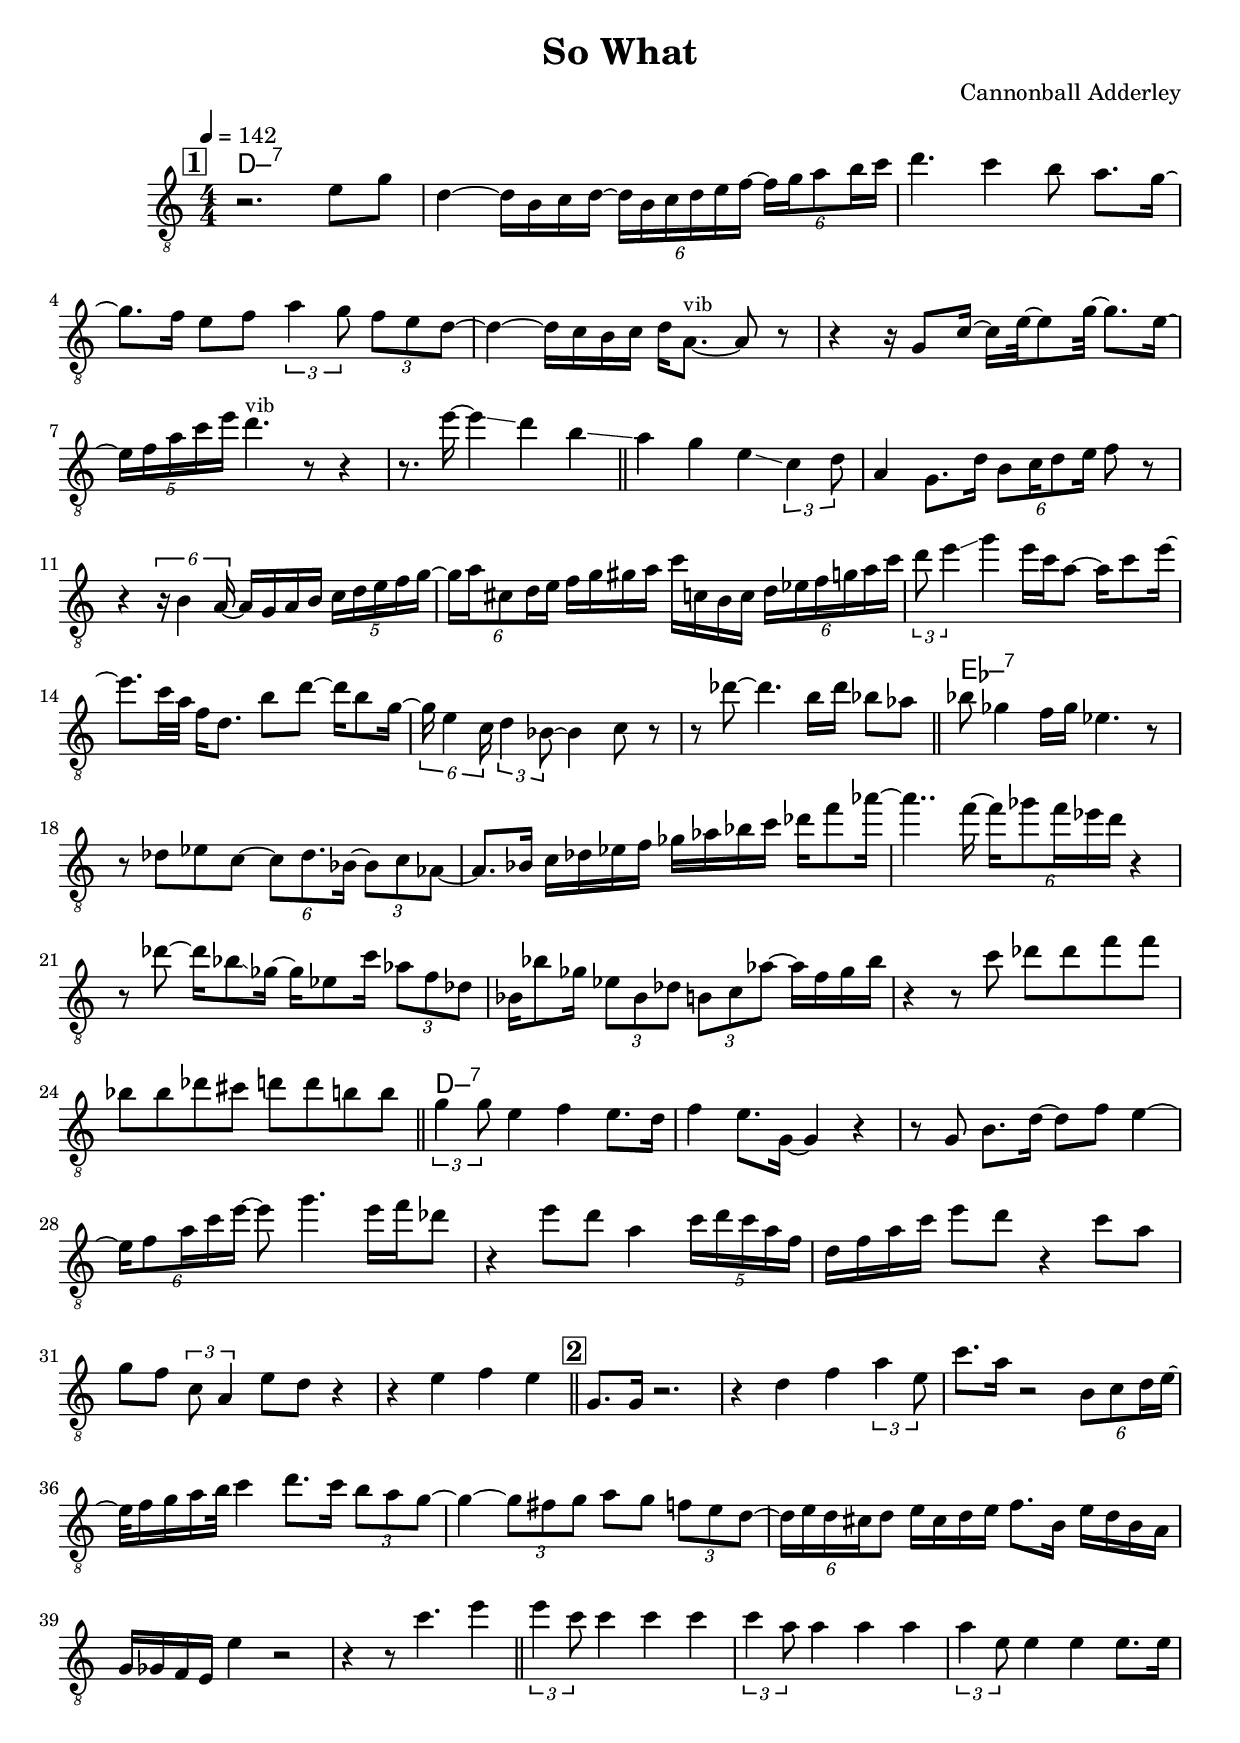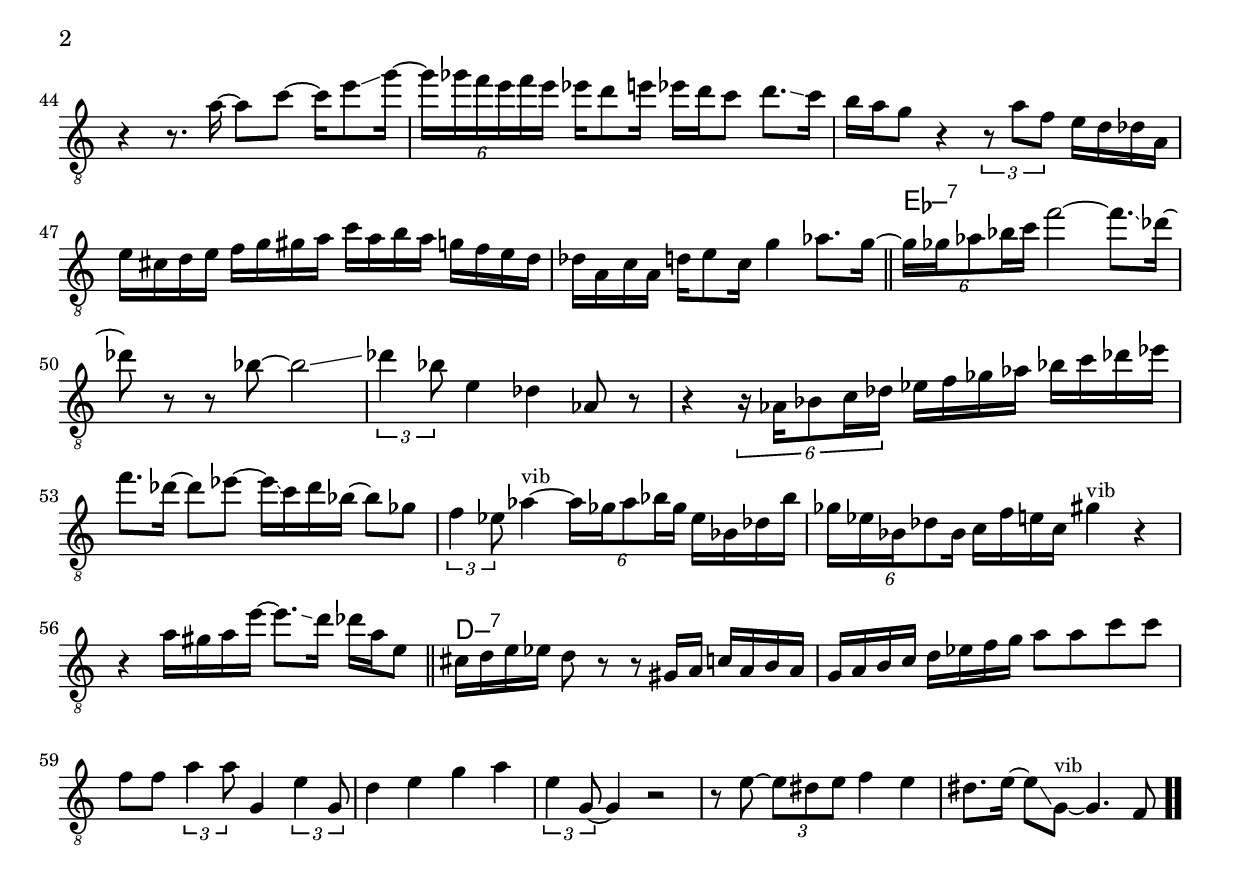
\version "2.13.2"

#(ly:set-option 'point-and-click #f)

\header {
  title = "So What"
  composer = "Cannonball Adderley"
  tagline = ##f
}
global =
{
    \override Staff.TimeSignature #'style = #'()
    \time 4/4
    \clef "treble_8"
    \key c \major
    \override Rest #'direction = #'0
    \override MultiMeasureRest #'staff-position = #0
}
\score
{
<<
    \transpose c' c'

    \new ChordNames { \chords {
      \set majorSevenSymbol = \markup { "maj7" }
      \set minorChordModifier = \markup { \char ##x2013 }
      
      | d1:min7 | s1 | s1 | s1 | s1 | s1 | s1 | s1 
      | s1 | s1 | s1 | s1 | s1 | s1 | s1 | s1 
      | es1:min7 | s1 | s1 | s1 | s1 | s1 | s1 | s1 
      | d1:min7 | s1 | s1 | s1 | s1 | s1 | s1 | s1 
      | s1 | s1 | s1 | s1 | s1 | s1 | s1 | s1 
      | s1 | s1 | s1 | s1 | s1 | s1 | s1 | s1 
      | es1:min7 | s1 | s1 | s1 | s1 | s1 | s1 | s1 
      | d1:min7|
      }
      }

    \new Staff
    <<
    \transpose c' c'

    {
      \global
  		%\override Score.MetronomeMark #'transparent = ##t
  		%\override Score.MetronomeMark #'stencil = ##f
  		
  		\override HorizontalBracket #'direction = #UP
  		\override HorizontalBracket #'bracket-flare = #'(0 . 0)
  		
  		\override TextSpanner #'dash-fraction = #1.0
  		\override TextSpanner #'bound-details #'left #'text = \markup{ \concat{\draw-line #'(0 . -1.0) \draw-line #'(1.0 . 0) }}
  		\override TextSpanner #'bound-details #'right #'text = \markup{ \concat{ \draw-line #'(1.0 . 0) \draw-line #'(0 . -1.0) }}
          \set Score.markFormatter = #format-mark-box-numbers


      \tempo 4 = 142
      \set Score.currentBarNumber = #1
     
      \bar "||" \mark \default r2. e'8 g'8 
      | d'4~ d'16 b16 c'16 d'16~ \tuplet 6/4 {d'16 b16 c'16 d'16 e'16 f'16~} \tuplet 6/4 {f'16 g'16 a'8 b'16 c''16} 
      | d''4. c''4 b'8 a'8. g'16~ 
      | g'8. f'16 e'8 f'8 \tuplet 3/2 {a'4 g'8} \tuplet 3/2 {f'8 e'8 d'8~} 
      | d'4~ d'16 c'16 b16 c'16 d'16 a8.~^\markup{\left-align \small vib} a8 r8 
      | r4 r16 g8 c'16~ c'16 e'32~ e'8 g'32~ g'8. e'16~ 
      | \tuplet 5/4 {e'16 f'16 a'16 c''16 e''16} d''4.^\markup{\left-align \small vib} r8 r4 
      | r8. e''16~ e''4\glissando  d''4 b'4\glissando  
      \bar "||" a'4 g'4 e'4\glissando  \tuplet 3/2 {c'4 d'8} 
      | a4 g8. d'16 \tuplet 6/4 {b8 c'16 d'8 e'16} f'8 r8 
      | r4 \tuplet 6/4 {r16 b4 a16~} a16 g16 a16 b16 \tuplet 5/4 {c'16 d'16 e'16 f'16 g'16~} 
      | \tuplet 6/4 {g'16 a'16 cis'8 d'16 e'16} f'16 g'16 gis'16 a'16 c''16 c'16 b16 c'16 \tuplet 6/4 {d'16 es'16 f'16 g'16 a'16 c''16} 
      | \tuplet 3/2 {d''8 e''4\glissando } g''4 e''16 c''16 a'8~ a'16 c''8 e''16~ 
      | e''8. c''32 a'32 f'16 d'8. b'8 d''8~ d''16 b'8 g'16~ 
      | \tuplet 6/4 {g'16 e'4 c'16} \tuplet 3/2 {d'4 bes8~} bes4 c'8 r8 
      | r8 des''8~ des''4. b'16 des''16 bes'8 aes'8 
      \bar "||" bes'8 ges'4 f'16 ges'16 es'4. r8 
      | r8 des'8 es'8 c'8~ \tuplet 6/4 {c'8 des'8. bes16~} \tuplet 3/2 {bes8 c'8 aes8~} 
      | aes8. bes16 c'16 des'16 es'16 f'16 ges'16 aes'16 bes'16 c''16 des''16 f''8 aes''16~ 
      | aes''4.. f''16~ \tuplet 6/4 {f''16 ges''8 f''16 es''16 d''16} r4 
      | r8 des''8~ des''16\glissando  bes'8\glissando  ges'16~ ges'16 es'8 c''16 \tuplet 3/2 {aes'8 f'8 des'8} 
      | bes16 bes'8 ges'16 \tuplet 3/2 {es'8 bes8 des'8} \tuplet 3/2 {b8 c'8 aes'8~} aes'16 f'16 ges'16 bes'16 
      | r4 r8 c''8 des''8 des''8 f''8 f''8 
      | bes'8 bes'8 des''8 cis''8 d''8 d''8 b'8 b'8 
      \bar "||" \tuplet 3/2 {g'4 g'8} e'4 f'4 e'8. d'16 
      | f'4 e'8. g16~ g4 r4 
      | r8 g8 b8. d'16~ d'8 f'8 e'4~ 
      | \tuplet 6/4 {e'16 f'8 a'16 c''16 e''16~} e''8 g''4. e''16 f''16 des''8 
      | r4 e''8 d''8 a'4 \tuplet 5/4 {c''16 d''16 c''16 a'16 f'16} 
      | d'16 f'16 a'16 c''16 e''8 d''8 r4 c''8 a'8 
      | g'8 f'8 \tuplet 3/2 {c'8 a4} e'8 d'8 r4 
      | r4 e'4 f'4 e'4 
      \bar "||" \mark \default g8. g16 r2. 
      | r4 d'4 f'4 \tuplet 3/2 {a'4 e'8} 
      | c''8. a'16 r2 \tuplet 6/4 {b8 c'8 d'16 e'16~} 
      | e'32 f'16 g'16 a'16 b'32 c''4 d''8. c''16 \tuplet 3/2 {b'8 a'8 g'8~} 
      | g'4~ \tuplet 3/2 {g'8 fis'8 g'8} a'8 g'8 \tuplet 3/2 {f'8 e'8 d'8~} 
      | \tuplet 6/4 {d'16 e'16 d'16 cis'16 d'8} e'16 cis'16 d'16 e'16 f'8. b16 e'16 d'16 b16 a16 
      | g16 ges16 f16 e16 e'4 r2 
      | r4 r8 c''4. e''4 
      \bar "||" \tuplet 3/2 {e''4 c''8} c''4 c''4 c''4 
      | \tuplet 3/2 {c''4 a'8} a'4 a'4 a'4 
      | \tuplet 3/2 {a'4 e'8} e'4 e'4 e'8. e'16 
      | r4 r8. a'16~ a'8 c''8~ c''16 e''8\glissando  g''16~ 
      | \tuplet 6/4 {g''16 ges''16 f''16 e''16 f''16 e''16} es''16 d''8 e''16 es''16 d''16 c''8 d''8.\glissando  c''16 
      | b'16 a'16 g'8 r4 \tuplet 3/2 {r8 a'8 f'8} e'16 d'16 des'16 a16 
      | e'16 cis'16 d'16 e'16 f'16 g'16 gis'16 a'16 c''16 a'16 b'16 a'16 g'16 f'16 e'16 d'16 
      | des'16 a16 c'16 a16 d'16 e'8 c'16 g'4 aes'8. g'16~ 
      \bar "||" \tuplet 6/4 {g'16 ges'16 aes'8 bes'16 c''16} f''2~ f''8.\glissando  des''16~ 
      | des''8 r8 r8 bes'8~ bes'2\glissando  
      | \tuplet 3/2 {des''4 bes'8} e'4 des'4 aes8 r8 
      | r4 \tuplet 6/4 {r16 aes16 bes8 c'16 des'16} es'16 f'16 ges'16 aes'16 bes'16 c''16 des''16 es''16 
      | f''8. des''16~ des''8 es''8~ es''16\glissando  c''16 des''16 bes'16~ bes'8 ges'8 
      | \tuplet 3/2 {f'4 es'8} aes'4~^\markup{\left-align \small vib} \tuplet 6/4 {aes'16 ges'16 aes'8 bes'16 ges'16} es'16 bes16 des'16 bes'16 
      | \tuplet 6/4 {ges'16 es'16 bes16 des'8 bes16} c'16 f'16 e'16 c'16 gis'4^\markup{\left-align \small vib} r4 
      | r4 a'16 gis'16 a'16 e''16~ e''8.\glissando  d''16 des''16 a'16 e'8 
      \bar "||" cis'16 d'16 e'16 es'16 d'8 r8 r8 gis16 a16 c'16 a16 b16 a16 
      | g16 a16 b16 c'16 d'16 es'16 f'16 g'16 a'8 a'8 c''8 c''8 
      | f'8 f'8 \tuplet 3/2 {a'4 a'8} g4 \tuplet 3/2 {e'4 g8} 
      | d'4 e'4 g'4 a'4 
      | \tuplet 3/2 {e'4 g8~} g4 r2 
      | r8 e'8~ \tuplet 3/2 {e'8 dis'8 e'8} f'4 e'4 
      | dis'8. e'16~ e'8\glissando  g8~^\markup{\left-align \small vib} g4. f8\bar  ".."
    }
    >>
>>    
}
